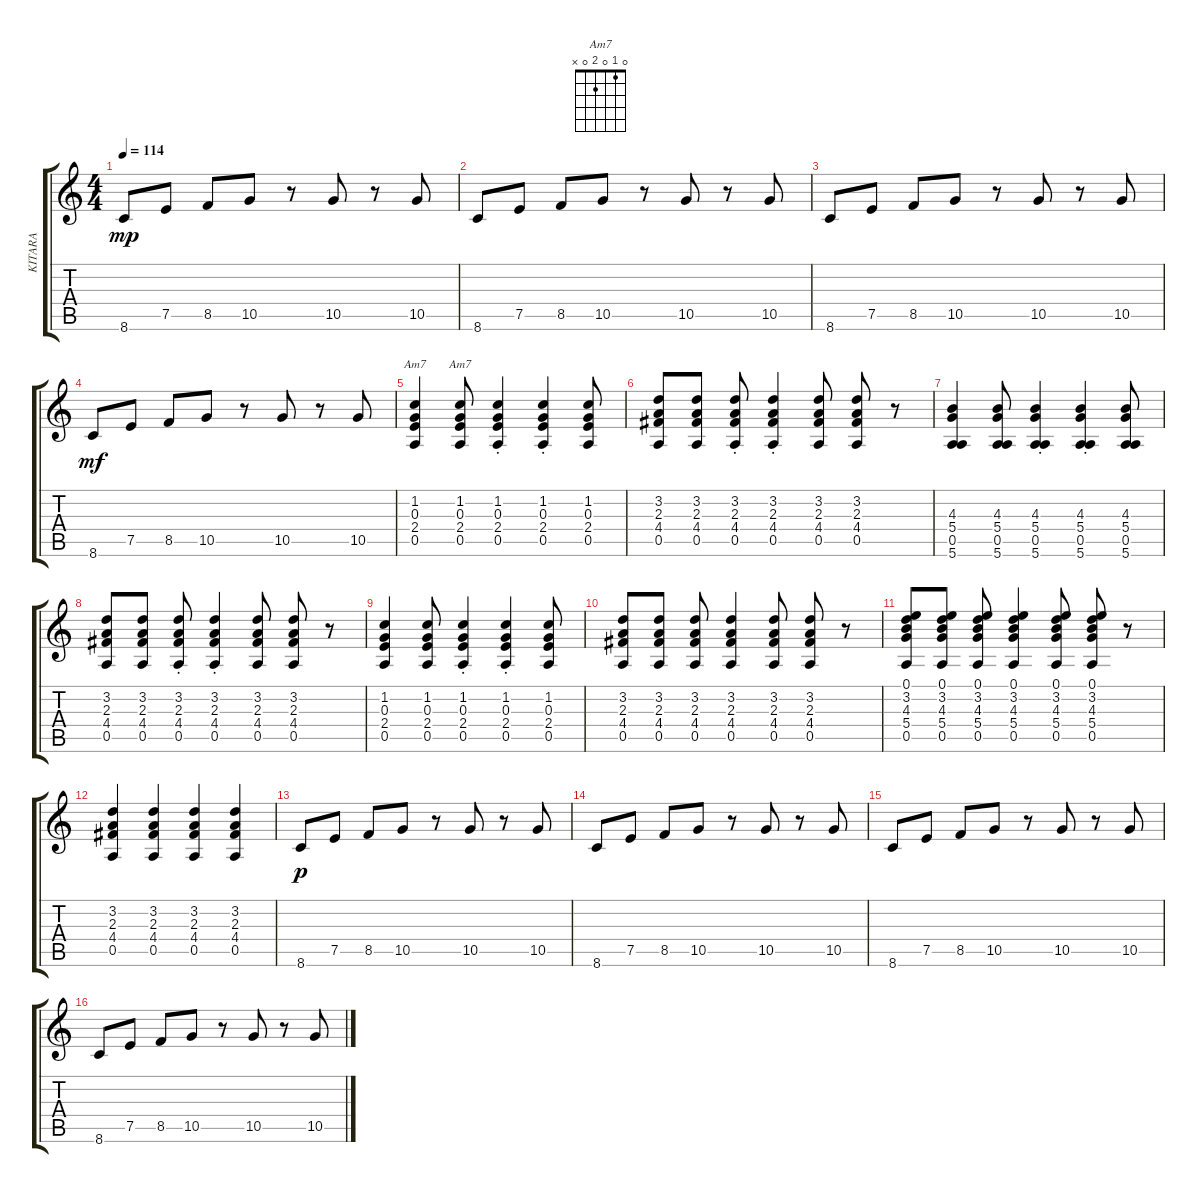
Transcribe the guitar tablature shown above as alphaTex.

\track ("KITARA" "KITARA") {instrument electricguitarmuted}
\staff {score tabs}
\tuning (E4 B3 G3 D3 A2 E2) {hide}
\chord ("Am7" 0 1 2 2 0 x)
\chord ("Am7" 0 1 0 2 0 x)
\ts (4 4)
\tempo 114
\clef g2
\ks c
8.6.8{dy mp} 7.5.8 8.5.8 10.5.8 r.8 10.5.8 r.8 10.5.8 |
8.6.8 7.5.8 8.5.8 10.5.8 r.8 10.5.8 r.8 10.5.8 |
8.6.8 7.5.8 8.5.8 10.5.8 r.8 10.5.8 r.8 10.5.8 |
8.6.8{dy mf} 7.5.8 8.5.8 10.5.8 r.8 10.5.8 r.8 10.5.8 |
(1.2 0.3 2.4 0.5).4{ch "Am7"} (1.2 0.3 2.4 0.5).8{ch "Am7"} (1.2 0.3 2.4{st} 0.5{st}).4 (1.2 0.3 2.4{st} 0.5{st}).4 (1.2 0.3 2.4 0.5).8 |
(3.2 2.3 4.4 0.5).8 (3.2 2.3 4.4 0.5).8 (3.2 2.3 4.4{st} 0.5{st}).8 (3.2 2.3 4.4{st} 0.5{st}).4 (3.2 2.3 4.4 0.5).8 (3.2 2.3 4.4 0.5).8 r.8 |
(4.3 5.4 0.5 5.6).4 (4.3 5.4 0.5 5.6).8 (4.3 5.4{st} 0.5 5.6).4 (4.3 5.4{st} 0.5 5.6).4 (4.3 5.4 0.5 5.6).8 |
(3.2 2.3 4.4 0.5).8 (3.2 2.3 4.4 0.5).8 (3.2 2.3 4.4{st} 0.5{st}).8 (3.2 2.3 4.4{st} 0.5{st}).4 (3.2 2.3 4.4 0.5).8 (3.2 2.3 4.4 0.5).8 r.8 |
(1.2 0.3 2.4 0.5).4 (1.2 0.3 2.4 0.5).8 (1.2 0.3 2.4{st} 0.5{st}).4 (1.2 0.3 2.4{st} 0.5{st}).4 (1.2 0.3 2.4 0.5).8 |
(3.2 2.3 4.4 0.5).8 (3.2 2.3 4.4 0.5).8 (3.2 2.3 4.4 0.5).8 (3.2 2.3 4.4 0.5).4 (3.2 2.3 4.4 0.5).8 (3.2 2.3 4.4 0.5).8 r.8 |
(0.1 3.2 4.3 5.4 0.5).8 (0.1 3.2 4.3 5.4 0.5).8 (0.1 3.2 4.3 5.4 0.5).8 (0.1 3.2 4.3 5.4 0.5).4 (0.1 3.2 4.3 5.4 0.5).8 (0.1 3.2 4.3 5.4 0.5).8 r.8 |
(3.2 2.3 4.4 0.5).4 (3.2 2.3 4.4 0.5).4 (3.2 2.3 4.4 0.5).4 (3.2 2.3 4.4 0.5).4 |
8.6.8{dy p} 7.5.8 8.5.8 10.5.8 r.8 10.5.8 r.8 10.5.8 |
8.6.8 7.5.8 8.5.8 10.5.8 r.8 10.5.8 r.8 10.5.8 |
8.6.8 7.5.8 8.5.8 10.5.8 r.8 10.5.8 r.8 10.5.8 |
8.6.8 7.5.8 8.5.8 10.5.8 r.8 10.5.8 r.8 10.5.8
